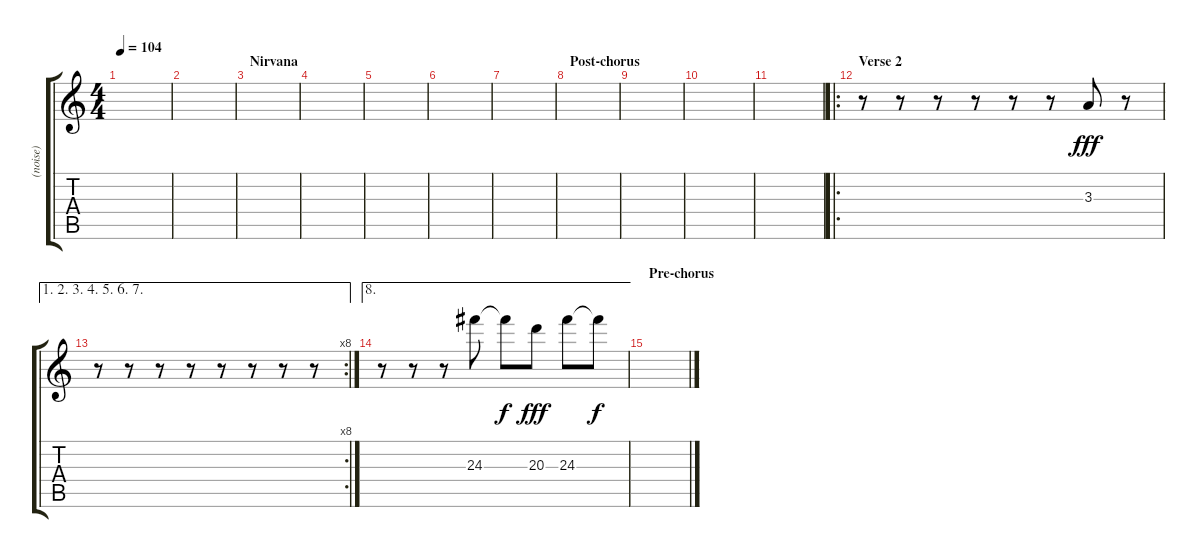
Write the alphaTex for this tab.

\track ("(noise)" "(noise)") {instrument guitarharmonics}
\staff {score tabs}
\tuning (Eb4 Bb3 Gb3 Db3 Ab2 Eb2) {hide}
\ts (4 4)
\tempo 104
\clef g2
\ks c
|
|
\section ("" "Nirvana")
|
|
|
|
|
\section ("" "Post-chorus")
|
|
|
|
\ro
\section ("" "Verse 2")
r.8 r.8 r.8 r.8 r.8 r.8 3.3.8{dy fff} r.8 |
\ae (1 2 3 4 5 6 7)
\rc 8
r.8 r.8 r.8 r.8 r.8 r.8 r.8 r.8 |
\ae 8
r.8 r.8 r.8 24.3.8 24.3{t}.8{dy f} 20.3.8{dy fff} 24.3.8 24.3{t}.8{dy f} |
\section ("" "Pre-chorus")
